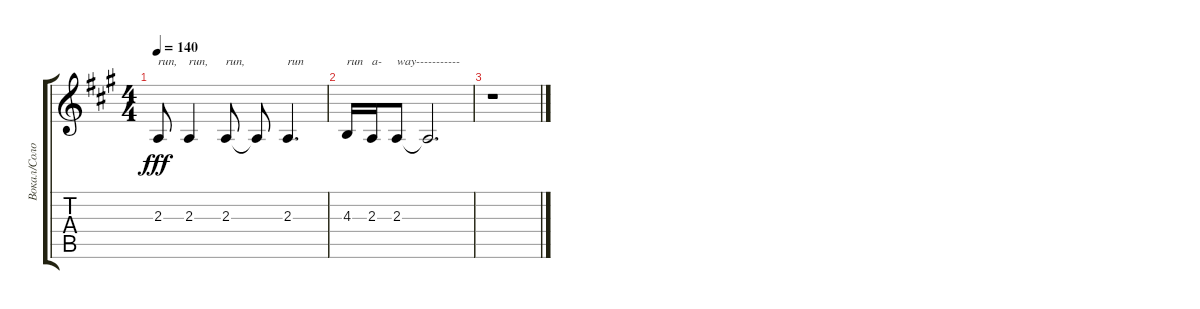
\track ("Вокал/Соло" "Вокал/Соло") {instrument accordion}
\staff {score tabs}
\tuning (E4 B3 G3 D3 A2 E2) {hide}
\ts (4 4)
\tempo 140
\clef g2
\ks a
2.3.8{txt "run," dy fff} 2.3.4{txt "run,"} 2.3.8{txt "run,"} 2.3{t}.8 2.3.4{d txt "run"} |
4.3.16{txt "run"} 2.3.16{txt "a-"} 2.3.8{txt "way-----------"} 2.3{t}.2{d} |
r.1
